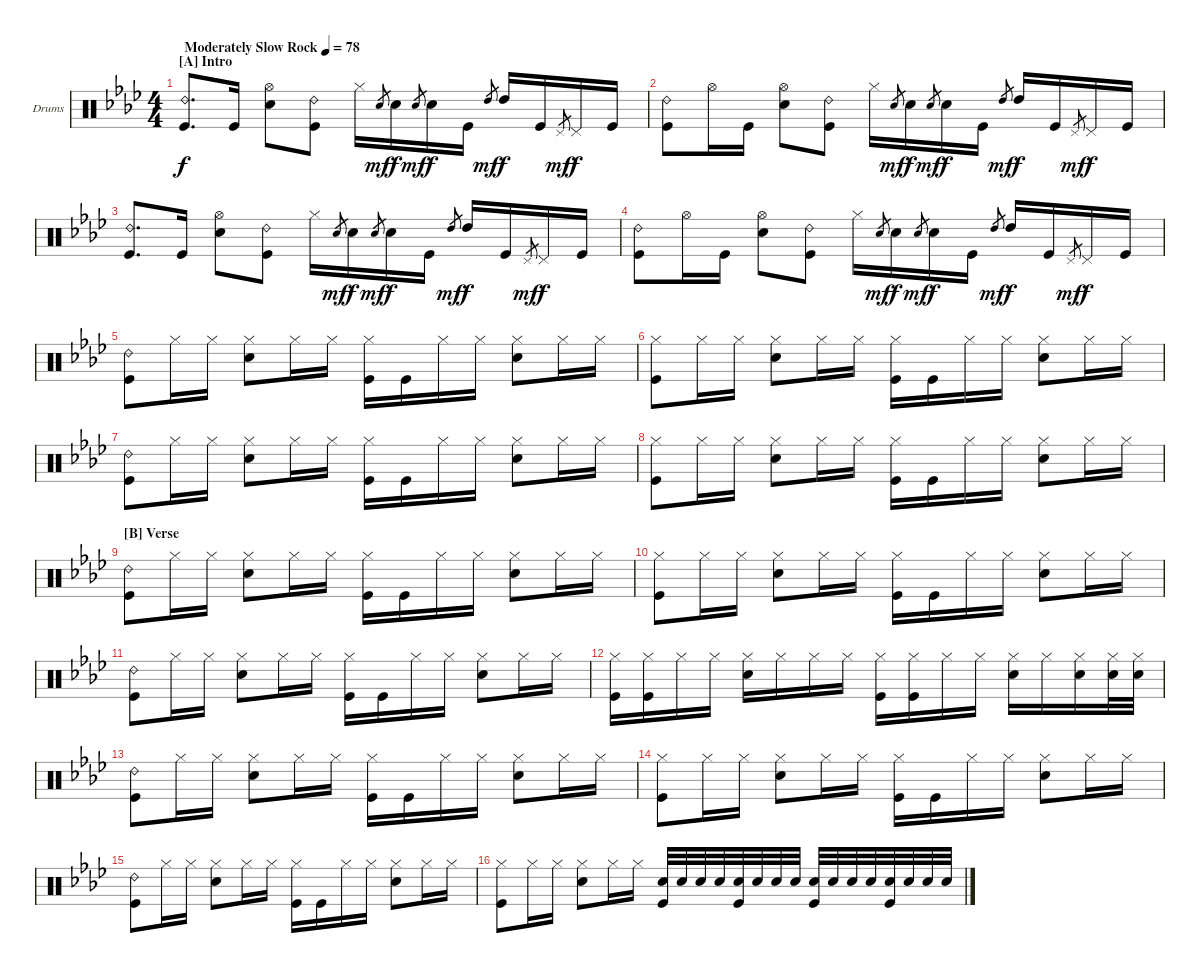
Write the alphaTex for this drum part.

\defaultSystemsLayout 4
\bracketExtendMode groupsimilarinstruments
\firstSystemTrackNameOrientation horizontal
\otherSystemsTrackNameOrientation horizontal
\track ("Drumkit" "Drums") {instrument percussion}
\staff {score}
\articulation defaults
\ts (4 4)
\section ("A" "Intro")
\tempo (78 "Moderately Slow Rock")
\clef neutral
\ks ab
("Ride (bell) 2" "Kick (hit)").8{d dy f} "Kick (hit)".16 ("Hi-Hat (open)" "Snare (hit) 2").8 ("Ride (bell) 2" "Kick (hit)").8 "Hi-Hat (closed)".16 "Snare (hit) 2".8{gr dy mf} "Snare (hit) 2".16{dy f} "Snare (hit) 2".8{gr dy mf} "Snare (hit) 2".16{dy f} "Kick (hit)".16 "High Tom (hit)".8{gr dy mf} "High Tom (hit)".16{dy f} "Kick (hit)".16 "Pedal Hi-Hat (hit)".8{gr dy mf} "Pedal Hi-Hat (hit)".16{dy f} "Kick (hit)".16 |
\beaming (8 2 2 2 2)
("Ride (bell) 2" "Kick (hit)").8 "Hi-Hat (open)".16 "Kick (hit)".16 ("Hi-Hat (open)" "Snare (hit) 2").8 ("Ride (bell) 2" "Kick (hit)").8 "Hi-Hat (closed)".16 "Snare (hit) 2".8{gr dy mf} "Snare (hit) 2".16{dy f} "Snare (hit) 2".8{gr dy mf} "Snare (hit) 2".16{dy f} "Kick (hit)".16 "High Tom (hit)".8{gr dy mf} "High Tom (hit)".16{dy f} "Kick (hit)".16 "Pedal Hi-Hat (hit)".8{gr dy mf} "Pedal Hi-Hat (hit)".16{dy f} "Kick (hit)".16 |
("Ride (bell) 2" "Kick (hit)").8{d} "Kick (hit)".16 ("Hi-Hat (open)" "Snare (hit) 2").8 ("Ride (bell) 2" "Kick (hit)").8 "Hi-Hat (closed)".16 "Snare (hit) 2".8{gr dy mf} "Snare (hit) 2".16{dy f} "Snare (hit) 2".8{gr dy mf} "Snare (hit) 2".16{dy f} "Kick (hit)".16 "High Tom (hit)".8{gr dy mf} "High Tom (hit)".16{dy f} "Kick (hit)".16 "Pedal Hi-Hat (hit)".8{gr dy mf} "Pedal Hi-Hat (hit)".16{dy f} "Kick (hit)".16 |
("Ride (bell) 2" "Kick (hit)").8 "Hi-Hat (open)".16 "Kick (hit)".16 ("Hi-Hat (open)" "Snare (hit) 2").8 ("Ride (bell) 2" "Kick (hit)").8 "Hi-Hat (closed)".16 "Snare (hit) 2".8{gr dy mf} "Snare (hit) 2".16{dy f} "Snare (hit) 2".8{gr dy mf} "Snare (hit) 2".16{dy f} "Kick (hit)".16 "High Tom (hit)".8{gr dy mf} "High Tom (hit)".16{dy f} "Kick (hit)".16 "Pedal Hi-Hat (hit)".8{gr dy mf} "Pedal Hi-Hat (hit)".16{dy f} "Kick (hit)".16 |
("Ride (bell) 2" "Kick (hit)").8 "Hi-Hat (closed)".16 "Hi-Hat (closed)".16 ("Hi-Hat (closed)" "Snare (hit) 2").8 "Hi-Hat (closed)".16 "Hi-Hat (closed)".16 ("Hi-Hat (closed)" "Kick (hit)").16 "Kick (hit)".16 "Hi-Hat (closed)".16 "Hi-Hat (closed)".16 ("Hi-Hat (closed)" "Snare (hit) 2").8 "Hi-Hat (closed)".16 "Hi-Hat (closed)".16 |
("Hi-Hat (closed)" "Kick (hit)").8 "Hi-Hat (closed)".16 "Hi-Hat (closed)".16 ("Hi-Hat (closed)" "Snare (hit) 2").8 "Hi-Hat (closed)".16 "Hi-Hat (closed)".16 ("Hi-Hat (closed)" "Kick (hit)").16 "Kick (hit)".16 "Hi-Hat (closed)".16 "Hi-Hat (closed)".16 ("Hi-Hat (closed)" "Snare (hit) 2").8 "Hi-Hat (closed)".16 "Hi-Hat (closed)".16 |
("Ride (bell) 2" "Kick (hit)").8 "Hi-Hat (closed)".16 "Hi-Hat (closed)".16 ("Hi-Hat (closed)" "Snare (hit) 2").8 "Hi-Hat (closed)".16 "Hi-Hat (closed)".16 ("Hi-Hat (closed)" "Kick (hit)").16 "Kick (hit)".16 "Hi-Hat (closed)".16 "Hi-Hat (closed)".16 ("Hi-Hat (closed)" "Snare (hit) 2").8 "Hi-Hat (closed)".16 "Hi-Hat (closed)".16 |
("Hi-Hat (closed)" "Kick (hit)").8 "Hi-Hat (closed)".16 "Hi-Hat (closed)".16 ("Hi-Hat (closed)" "Snare (hit) 2").8 "Hi-Hat (closed)".16 "Hi-Hat (closed)".16 ("Hi-Hat (closed)" "Kick (hit)").16 "Kick (hit)".16 "Hi-Hat (closed)".16 "Hi-Hat (closed)".16 ("Hi-Hat (closed)" "Snare (hit) 2").8 "Hi-Hat (closed)".16 "Hi-Hat (closed)".16 |
\section ("B" "Verse")
("Ride (bell) 2" "Kick (hit)").8 "Hi-Hat (closed)".16 "Hi-Hat (closed)".16 ("Hi-Hat (closed)" "Snare (hit) 2").8 "Hi-Hat (closed)".16 "Hi-Hat (closed)".16 ("Hi-Hat (closed)" "Kick (hit)").16 "Kick (hit)".16 "Hi-Hat (closed)".16 "Hi-Hat (closed)".16 ("Hi-Hat (closed)" "Snare (hit) 2").8 "Hi-Hat (closed)".16 "Hi-Hat (closed)".16 |
("Hi-Hat (closed)" "Kick (hit)").8 "Hi-Hat (closed)".16 "Hi-Hat (closed)".16 ("Hi-Hat (closed)" "Snare (hit) 2").8 "Hi-Hat (closed)".16 "Hi-Hat (closed)".16 ("Hi-Hat (closed)" "Kick (hit)").16 "Kick (hit)".16 "Hi-Hat (closed)".16 "Hi-Hat (closed)".16 ("Hi-Hat (closed)" "Snare (hit) 2").8 "Hi-Hat (closed)".16 "Hi-Hat (closed)".16 |
("Ride (bell) 2" "Kick (hit)").8 "Hi-Hat (closed)".16 "Hi-Hat (closed)".16 ("Hi-Hat (closed)" "Snare (hit) 2").8 "Hi-Hat (closed)".16 "Hi-Hat (closed)".16 ("Hi-Hat (closed)" "Kick (hit)").16 "Kick (hit)".16 "Hi-Hat (closed)".16 "Hi-Hat (closed)".16 ("Hi-Hat (closed)" "Snare (hit) 2").8 "Hi-Hat (closed)".16 "Hi-Hat (closed)".16 |
("Hi-Hat (closed)" "Kick (hit)").16 ("Hi-Hat (closed)" "Kick (hit)").16 "Hi-Hat (closed)".16 "Hi-Hat (closed)".16 ("Hi-Hat (closed)" "Snare (hit) 2").16 "Hi-Hat (closed)".16 "Hi-Hat (closed)".16 "Hi-Hat (closed)".16 ("Hi-Hat (closed)" "Kick (hit)").16 ("Hi-Hat (closed)" "Kick (hit)").16 "Hi-Hat (closed)".16 "Hi-Hat (closed)".16 ("Hi-Hat (closed)" "Snare (hit) 2").16 "Hi-Hat (closed)".16 ("Hi-Hat (closed)" "Snare (hit) 2").16 ("Hi-Hat (closed)" "Snare (hit) 2").32 ("Hi-Hat (closed)" "Snare (hit) 2").32 |
("Ride (bell) 2" "Kick (hit)").8 "Hi-Hat (closed)".16 "Hi-Hat (closed)".16 ("Hi-Hat (closed)" "Snare (hit) 2").8 "Hi-Hat (closed)".16 "Hi-Hat (closed)".16 ("Hi-Hat (closed)" "Kick (hit)").16 "Kick (hit)".16 "Hi-Hat (closed)".16 "Hi-Hat (closed)".16 ("Hi-Hat (closed)" "Snare (hit) 2").8 "Hi-Hat (closed)".16 "Hi-Hat (closed)".16 |
("Hi-Hat (closed)" "Kick (hit)").8 "Hi-Hat (closed)".16 "Hi-Hat (closed)".16 ("Hi-Hat (closed)" "Snare (hit) 2").8 "Hi-Hat (closed)".16 "Hi-Hat (closed)".16 ("Hi-Hat (closed)" "Kick (hit)").16 "Kick (hit)".16 "Hi-Hat (closed)".16 "Hi-Hat (closed)".16 ("Hi-Hat (closed)" "Snare (hit) 2").8 "Hi-Hat (closed)".16 "Hi-Hat (closed)".16 |
("Ride (bell) 2" "Kick (hit)").8 "Hi-Hat (closed)".16 "Hi-Hat (closed)".16 ("Hi-Hat (closed)" "Snare (hit) 2").8 "Hi-Hat (closed)".16 "Hi-Hat (closed)".16 ("Hi-Hat (closed)" "Kick (hit)").16 "Kick (hit)".16 "Hi-Hat (closed)".16 "Hi-Hat (closed)".16 ("Hi-Hat (closed)" "Snare (hit) 2").8 "Hi-Hat (closed)".16 "Hi-Hat (closed)".16 |
("Hi-Hat (closed)" "Kick (hit)").8 "Hi-Hat (closed)".16 "Hi-Hat (closed)".16 ("Hi-Hat (closed)" "Snare (hit) 2").8 "Hi-Hat (closed)".16 "Hi-Hat (closed)".16 ("Snare (hit) 2" "Kick (hit)").32 "Snare (hit) 2".32 "Snare (hit) 2".32 "Snare (hit) 2".32 ("Snare (hit) 2" "Kick (hit)").32 "Snare (hit) 2".32 "Snare (hit) 2".32 "Snare (hit) 2".32 ("Snare (hit) 2" "Kick (hit)").32 "Snare (hit) 2".32 "Snare (hit) 2".32 "Snare (hit) 2".32 ("Snare (hit) 2" "Kick (hit)").32 "Snare (hit) 2".32 "Snare (hit) 2".32 "Snare (hit) 2".32
